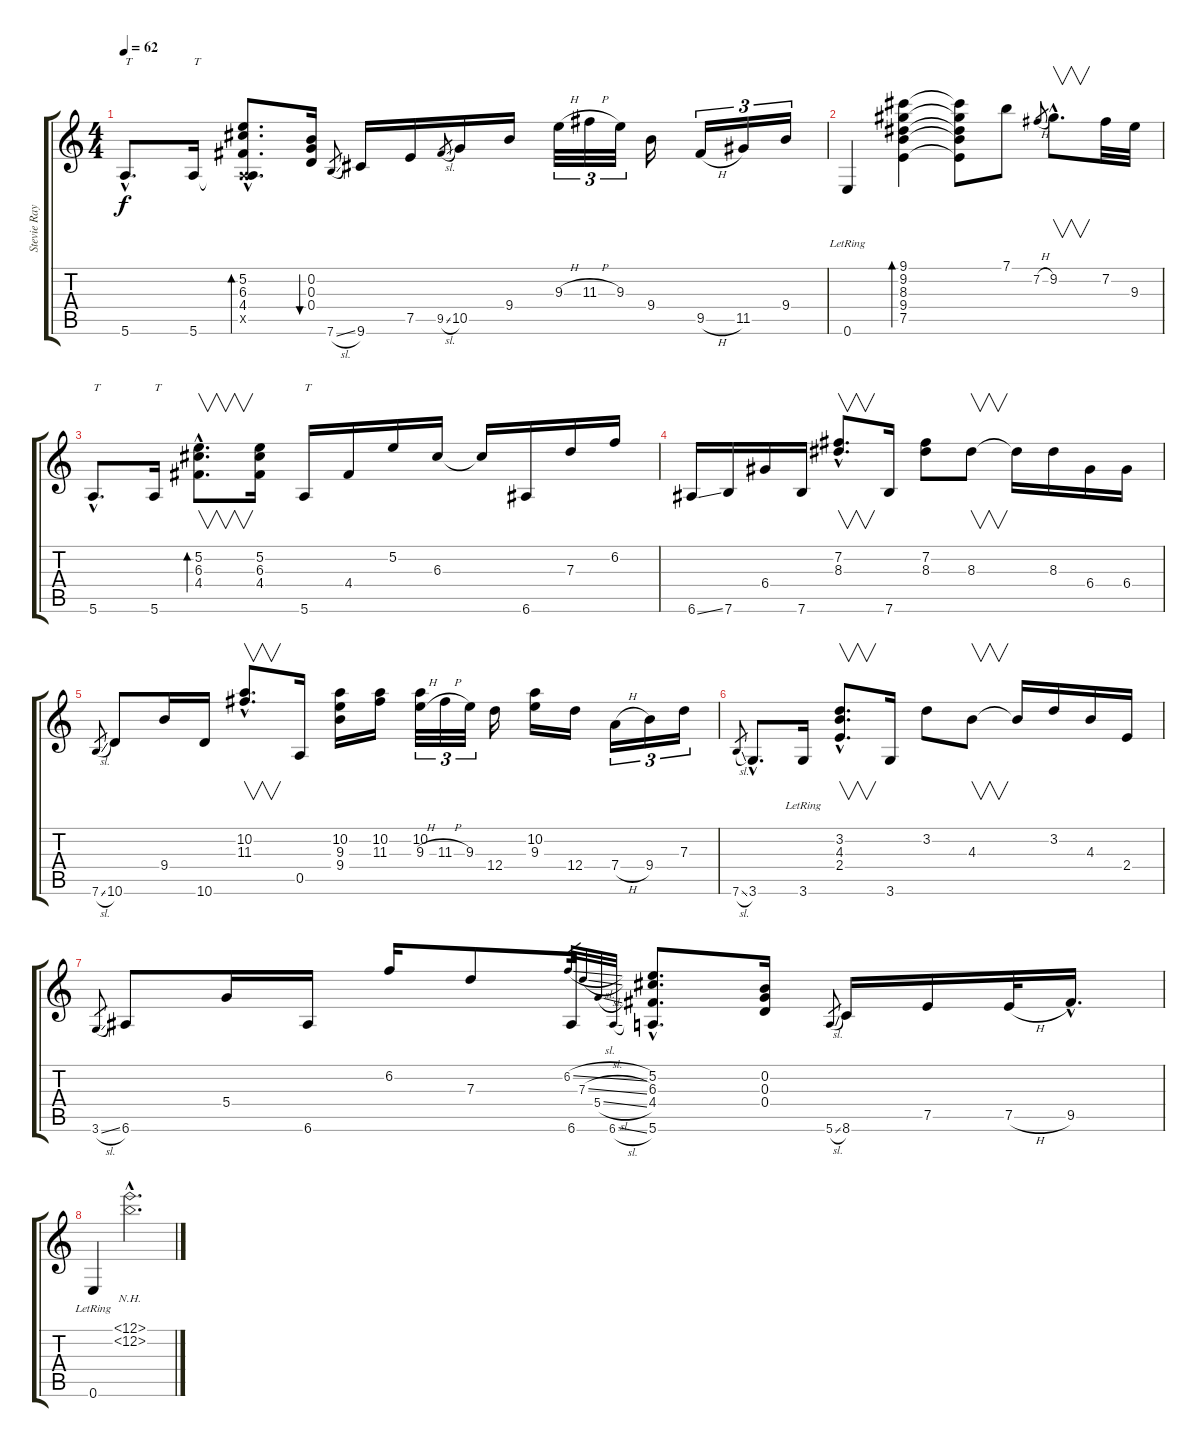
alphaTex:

\track ("Stevie Ray Vaughan" "Stevie Ray") {instrument acousticguitarnylon}
\staff {score tabs}
\tuning (E4 B3 G3 D3 A2 E2) {hide}
\ts (4 4)
\tempo 62
\clef g2
\ks c
5.6{hac}.8{d txt "T" dy f} 5.6.16{txt "T"} (5.2{hac} 6.3{hac} 4.4{hac} 0.5{hac x} 5.6{hac t}).8{d bd 30} (0.2 0.3 0.4).16{bu 30} 7.6{sl}.8{gr} 9.6.16 7.5.16 9.5{sl}.8{gr} 10.5.16 9.4.16 9.3{h}.32{tu (3 2)} 11.3{h}.32{tu (3 2)} 9.3.32{tu (3 2)} 9.4.16 9.5{h}.16{tu (3 2)} 11.5.16{tu (3 2)} 9.4.16{tu (3 2)} |
0.6{lr}.4 (9.1 9.2 8.3 9.4 7.5).4{bd 30} (9.1{t} 9.2{t} 8.3{t} 9.4{t} 7.5{t}).8 7.1.8 7.2{h}.8{gr} 9.2{hac}.8{v d} 7.2.32 9.3.32 |
5.6{hac}.8{d txt "T"} 5.6.16{txt "T"} (5.2{hac} 6.3{hac} 4.4{hac}).8{v d bd 30} (5.2 6.3 4.4).16 5.6.16{txt "T"} 4.4.16 5.2.16 6.3.16 6.3{t}.16 6.6.16 7.3.16 6.2.16 |
6.6{ss}.16 7.6.16 6.4.16 7.6.16 (7.2{hac} 8.3{hac}).8{v d} 7.6.16 (7.2 8.3).8 8.3.8{v} 8.3{t}.16 8.3.16 6.4.16 6.4.16 |
7.6{sl}.8{gr} 10.6.8 9.4.16 10.6.16 (10.2{hac} 11.3{hac}).8{v d} 0.5.16 (10.2 9.3 9.4).16 (10.2 11.3).16 (10.2 9.3{h}).32{tu (3 2)} 11.3{h}.32{tu (3 2)} 9.3.32{tu (3 2)} 12.4.16 (10.2 9.3).16 12.4.16 7.4{h}.16{tu (3 2)} 9.4.16{tu (3 2)} 7.3.16{tu (3 2)} |
7.6{sl}.8{gr} 3.6{hac}.8{d} 3.6{lr}.16 (3.2{hac} 4.3{hac} 2.4{hac}).8{v d} 3.6.16 3.2.8 4.3.8{v} 4.3{t}.16 3.2.16 4.3.16 2.4.16 |
3.6{sl}.8{gr} 6.6.8 5.4.16 6.6.16 6.2.16 7.3.8 6.6.16 6.2{sl}.32{gr} 7.3{sl}.32{gr} 5.4{sl}.32{gr} 6.6{sl}.32{gr} (5.2{hac} 6.3{hac} 4.4{hac} 5.6{hac}).8{d} (0.2 0.3 0.4).16 5.6{sl}.8{gr} 8.6.16 7.5.16 7.5{h}.32 9.5{hac}.16{d} |
0.6{lr}.4 (12.1{nh hac} 12.2{nh hac}).2{d}
